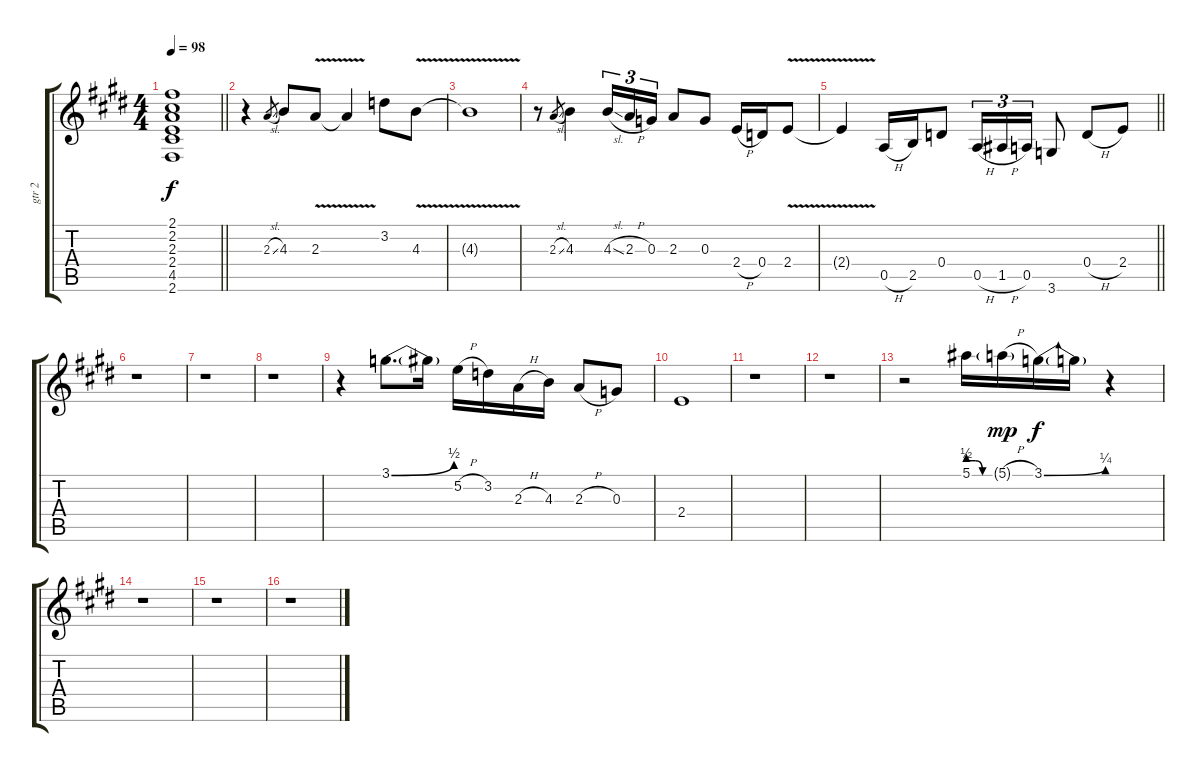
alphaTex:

\track ("gtr 2" "gtr 2") {instrument acousticguitarnylon}
\staff {score tabs}
\tuning (E4 B3 G3 D3 A2 E2) {hide}
\ts (4 4)
\tempo 98
\clef g2
\barLineRight lightlight
\ks c#minor
(2.1{t} 2.2{t} 2.3{t} 2.4{t} 4.5{t} 2.6{t}).1{dy f} |
\ks e
r.4 2.3{sl}.8{gr} 4.3.8 2.3{v}.8 2.3{v t}.4 3.2.8 4.3{v}.8 |
\ks c#minor
4.3{v t}.1 |
r.8 2.3{sl}.8{gr} 4.3.4 4.3{sl}.16{tu (3 2)} 2.3{h}.16{tu (3 2)} 0.3.16{tu (3 2)} 2.3.8 0.3.8 2.4{h}.16 0.4.16 2.4{v}.8 |
\barLineRight lightlight
2.4{v t}.4 0.5{h}.16 2.5.16 0.4.8 0.5{h}.16{tu (3 2)} 1.5{h}.16{tu (3 2)} 0.5.16{tu (3 2)} 3.6.8 0.4{h}.8 2.4.8 |
\ks e
r.1 |
\ks c#minor
r.1 |
r.1 |
r.4 3.1{be (bend 0 0 60 2)}.8{d} 3.1{t}.16 5.2{h}.16 3.2.16 2.3{h}.16 4.3.16 2.3{h}.8 0.3.8 |
\ks e
2.4.1 |
\ks c#minor
r.1 |
r.1 |
r.2 5.1{be (custom 0 2 20 2 40 0 60 0)}.16 5.1{h g}.16{dy mp} 3.1{be (bend 0 0 60 1)}.16{dy f} 3.1{t}.16 r.4 |
\ks e
r.1 |
\ks c#minor
r.1 |
r.1
